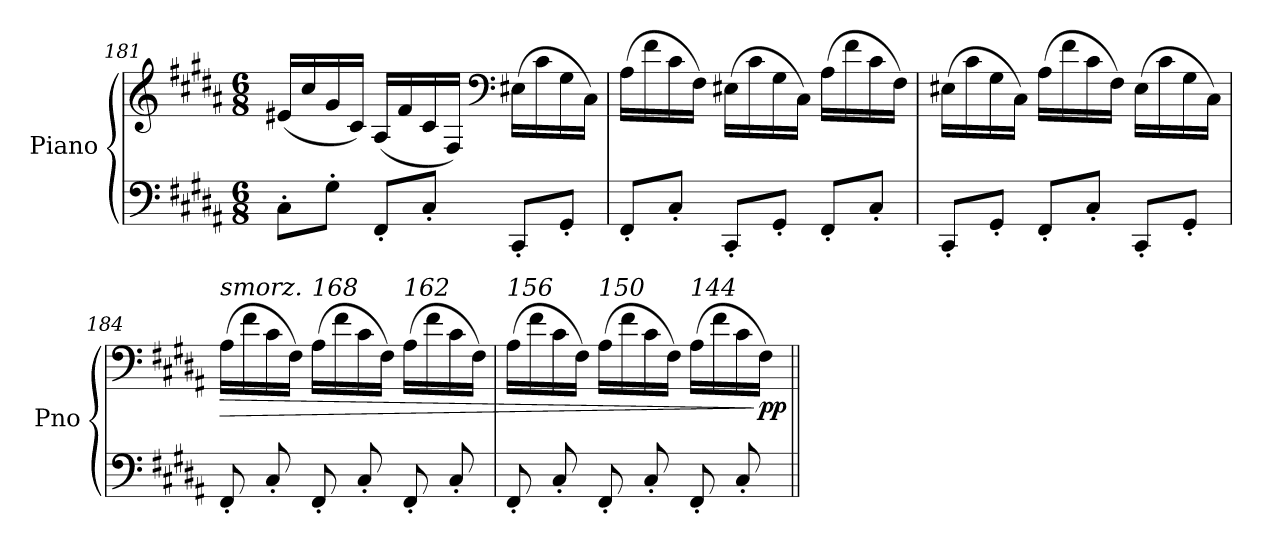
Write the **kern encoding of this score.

**kern	**kern	**dynam
*part1	*part1	*part1
*staff2	*staff1	*staff1/2
*I"Piano	*	*
*I'Pno	*	*
!!LO:PB:g=z
*clefF4	*clefG2	*
*k[f#c#g#d#a#]	*k[f#c#g#d#a#]	*
*M6/8	*M6/8	*
=181	=181	=181
8C#'\L	(16e#X/LL	.
.	16cc#/	.
8G#'\J	16g#/	.
.	16c#/JJ)	.
8FF#'/L	(16A#/LL	.
.	16f#/	.
8C#'/J	16c#/	.
.	16F#/JJ)	.
*	*clefF4	*
8CC#'/L	(16E#X\LL	.
.	16c#\	.
8GG#'/J	16G#\	.
.	16C#\JJ)	.
=182	=182	=182
8FF#'/L	(16A#\LL	.
.	16f#\	.
8C#'/J	16c#\	.
.	16F#\JJ)	.
8CC#'/L	(16E#X\LL	.
.	16c#\	.
8GG#'/J	16G#\	.
.	16C#\JJ)	.
8FF#'/L	(16A#\LL	.
.	16f#\	.
8C#'/J	16c#\	.
.	16F#\JJ)	.
=183	=183	=183
8CC#'/L	(16E#X\LL	.
.	16c#\	.
8GG#'/J	16G#\	.
.	16C#\JJ)	.
8FF#'/L	(16A#\LL	.
.	16f#\	.
8C#'/J	16c#\	.
.	16F#\JJ)	.
8CC#'/L	(16E#\LL	.
.	16c#\	.
8GG#'/J	16G#\	.
.	16C#\JJ)	.
!!LO:LB:g=z
=184	=184	=184
!	!LO:TX:a:i:t=smorz.	!
!	!	!LO:HP:b
8FF#'/	(16A#\LL	>
.	16f#\	.
8C#'/	16c#\	.
.	16F#\JJ)	.
!	!LO:TX:a:i:t=168	!
8FF#'/	(16A#\LL	.
.	16f#\	.
8C#'/	16c#\	.
.	16F#\JJ)	.
!	!LO:TX:a:i:t=162	!
8FF#'/	(16A#\LL	.
.	16f#\	.
8C#'/	16c#\	.
.	16F#\JJ)	.
=185	=185	=185
!	!LO:TX:a:i:t=156	!
8FF#'/	(16A#\LL	.
.	16f#\	.
8C#'/	16c#\	.
.	16F#\JJ)	.
!	!LO:TX:a:i:t=150	!
8FF#'/	(16A#\LL	.
.	16f#\	.
8C#'/	16c#\	.
.	16F#\JJ)	.
!	!LO:TX:a:i:t=144	!
8FF#'/	(16A#\LL	.
.	16f#\	.
8C#'/	16c#\	.
!	!	!LO:DY:n=1:b
.	16F#\JJ)	] pp
=||	=||	=||
*-	*-	*-
